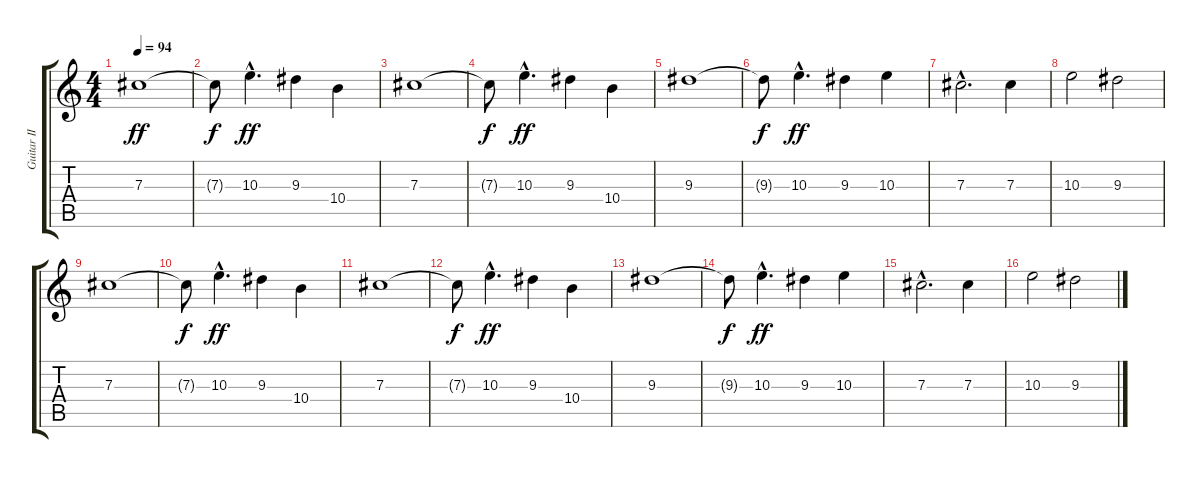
\track ("Guitar II" "Guitar II") {instrument overdrivenguitar}
\staff {score tabs}
\tuning (Eb4 Bb3 Gb3 Db3 Ab2 Eb2) {hide}
\ts (4 4)
\tempo 94
\clef g2
\ks c
7.3.1{dy ff} |
7.3{t}.8{dy f} 10.3{hac}.4{d dy ff} 9.3.4 10.4.4 |
7.3.1 |
7.3{t}.8{dy f} 10.3{hac}.4{d dy ff} 9.3.4 10.4.4 |
9.3.1 |
9.3{t}.8{dy f} 10.3{hac}.4{d dy ff} 9.3.4 10.3.4 |
7.3{hac}.2{d} 7.3.4 |
10.3.2 9.3.2 |
7.3.1 |
7.3{t}.8{dy f} 10.3{hac}.4{d dy ff} 9.3.4 10.4.4 |
7.3.1 |
7.3{t}.8{dy f} 10.3{hac}.4{d dy ff} 9.3.4 10.4.4 |
9.3.1 |
9.3{t}.8{dy f} 10.3{hac}.4{d dy ff} 9.3.4 10.3.4 |
7.3{hac}.2{d} 7.3.4 |
10.3.2 9.3.2
